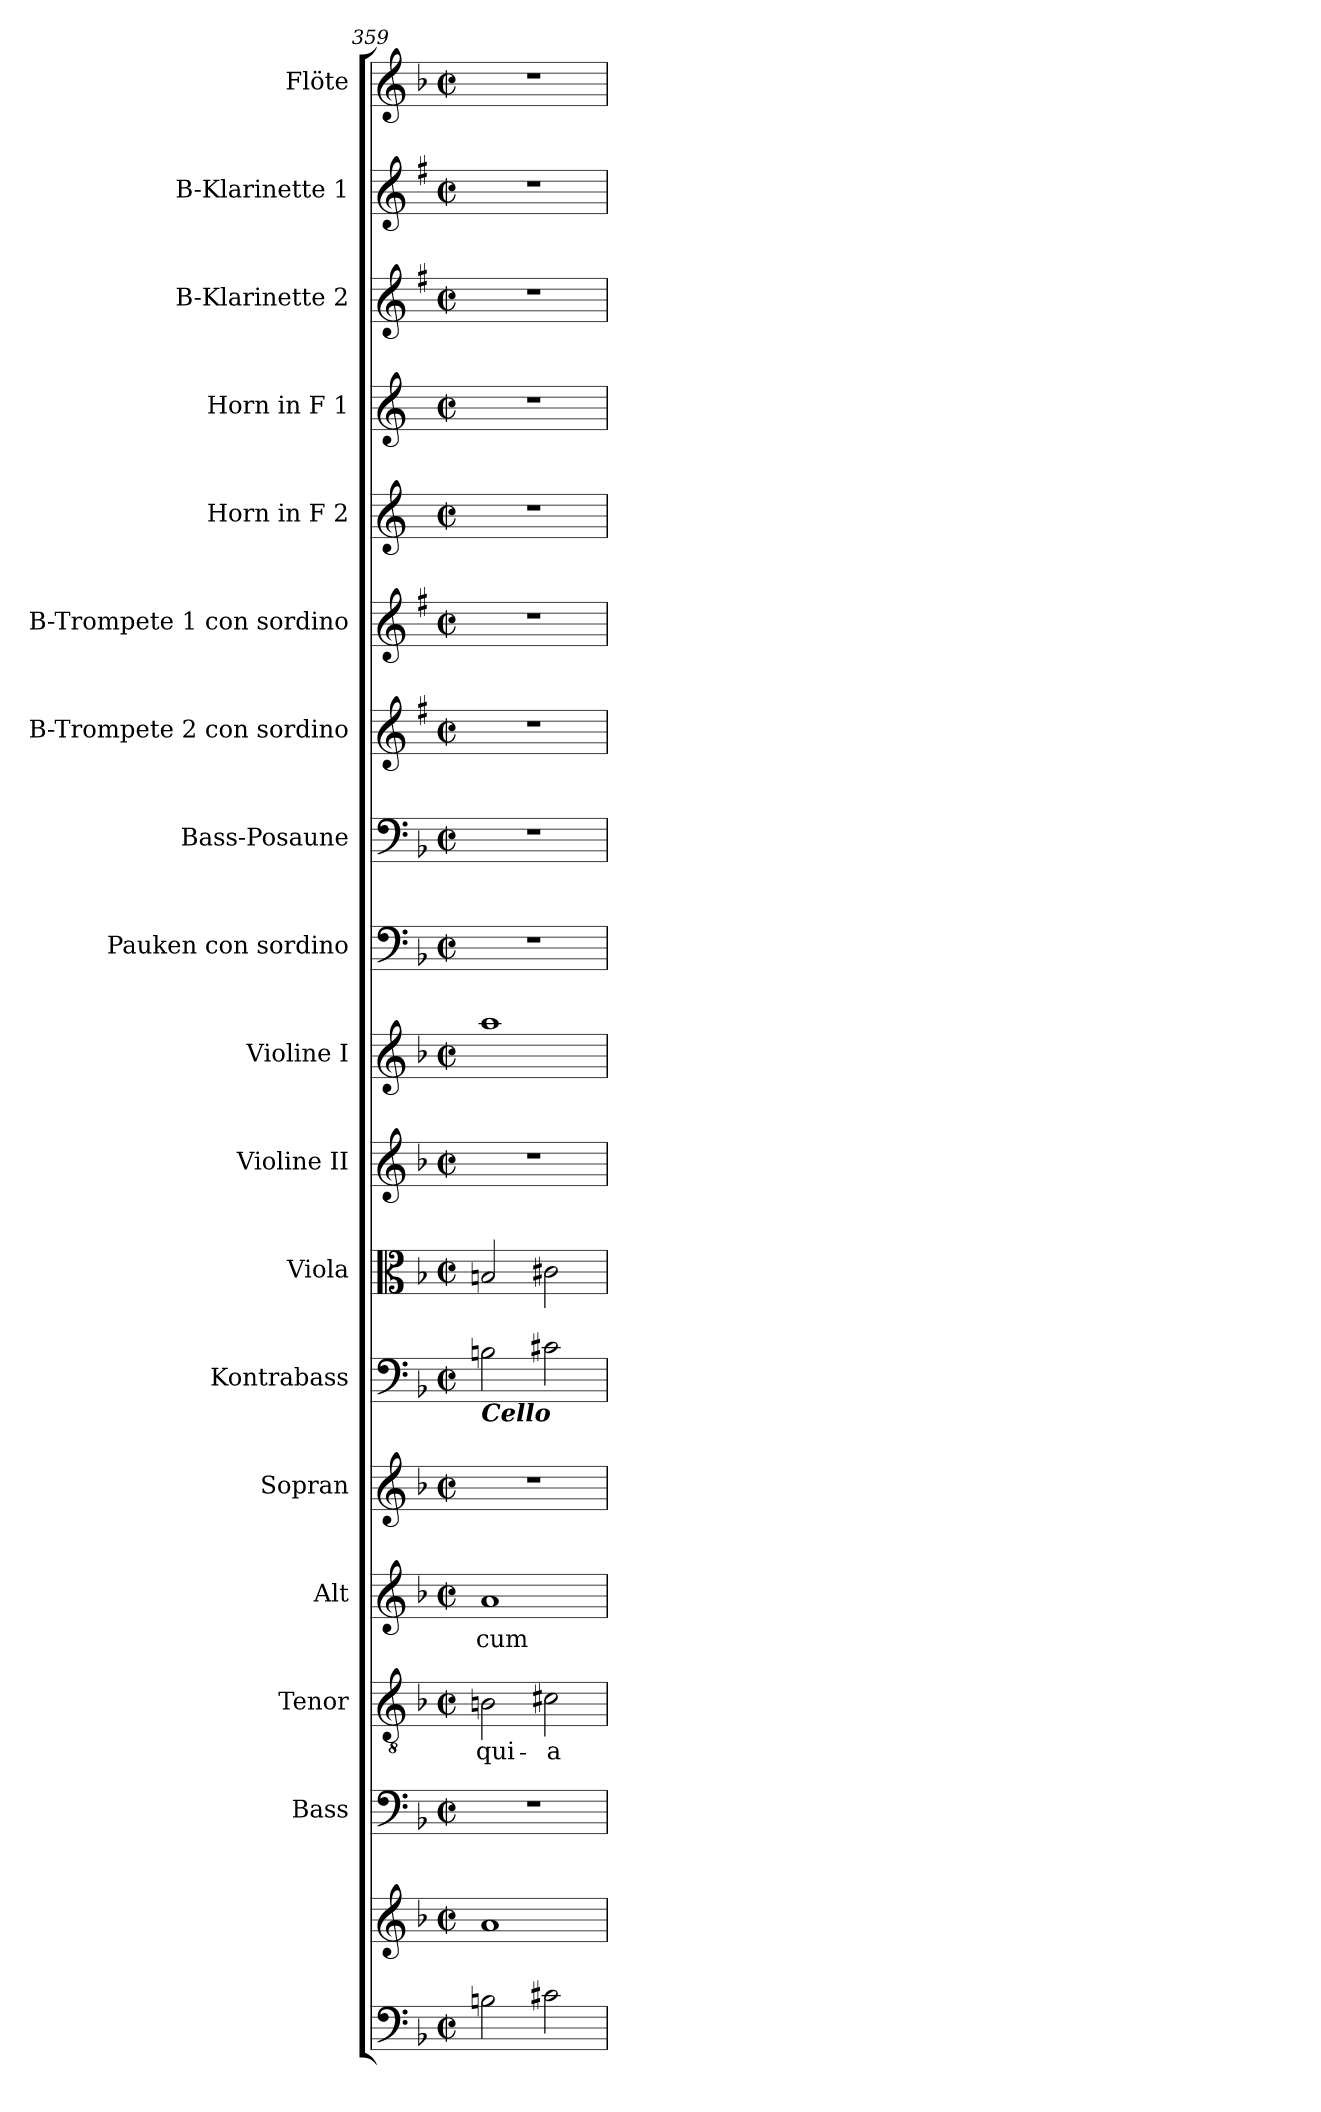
**kern	**kern	**kern	**kern	**text	**kern	**text	**kern	**kern	**kern	**kern	**kern	**kern	**kern	**kern	**kern	**kern	**kern	**kern	**kern	**kern
*part18	*part18	*part17	*part16	*part16	*part15	*part15	*part14	*part13	*part12	*part11	*part10	*part9	*part8	*part7	*part6	*part5	*part4	*part3	*part2	*part1
*staff19	*staff18	*staff17	*staff16	*staff16	*staff15	*staff15	*staff14	*staff13	*staff12	*staff11	*staff10	*staff9	*staff8	*staff7	*staff6	*staff5	*staff4	*staff3	*staff2	*staff1
*	*	*I"Bass	*I"Tenor	*	*I"Alt	*	*I"Sopran	*I"Kontrabass	*I"Viola	*I"Violine II	*I"Violine I	*I"Pauken con sordino	*I"Bass-Posaune	*I"B-Trompete 2 con sordino	*I"B-Trompete 1 con sordino	*I"Horn in F 2	*I"Horn in F 1	*I"B-Klarinette 2	*I"B-Klarinette 1	*I"Flöte
*	*	*I'B.	*I'T.	*	*I'A.	*	*I'S.	*I'Kb.	*I'Vla.	*I'Vl. II	*I'Vl. I	*I'Pk.	*I'B. Pos.	*I'B Trp. 2	*I'B Trp. 1	*	*	*I'B Kl. 2	*I'B Kl. 1	*I'Fl.
*clefF4	*clefG2	*clefF4	*clefGv2	*	*clefG2	*	*clefG2	*clefF4	*clefC3	*clefG2	*clefG2	*clefF4	*clefF4	*clefG2	*clefG2	*clefG2	*clefG2	*clefG2	*clefG2	*clefG2
*	*	*	*	*	*	*	*	*ITrd7c12	*	*	*	*	*	*ITrd1c2	*ITrd1c2	*ITrd4c7	*ITrd4c7	*ITrd1c2	*ITrd1c2	*
*k[b-]	*k[b-]	*k[b-]	*k[b-]	*	*k[b-]	*	*k[b-]	*k[b-]	*k[b-]	*k[b-]	*k[b-]	*k[b-]	*k[b-]	*k[b-]	*k[b-]	*k[b-]	*k[b-]	*k[b-]	*k[b-]	*k[b-]
*F:	*F:	*F:	*F:	*	*F:	*	*F:	*F:	*F:	*F:	*F:	*F:	*F:	*F:	*F:	*F:	*F:	*F:	*F:	*F:
*M2/2	*M2/2	*M2/2	*M2/2	*	*M2/2	*	*M2/2	*M2/2	*M2/2	*M2/2	*M2/2	*M2/2	*M2/2	*M2/2	*M2/2	*M2/2	*M2/2	*M2/2	*M2/2	*M2/2
*met(c|)	*met(c|)	*met(c|)	*met(c|)	*	*met(c|)	*	*met(c|)	*met(c|)	*met(c|)	*met(c|)	*met(c|)	*met(c|)	*met(c|)	*met(c|)	*met(c|)	*met(c|)	*met(c|)	*met(c|)	*met(c|)	*met(c|)
=359	=359	=359	=359	=359	=359	=359	=359	=359	=359	=359	=359	=359	=359	=359	=359	=359	=359	=359	=359	=359
!	!	!	!	!	!	!	!	!LO:TX:b:Bi:t=Cello	!	!	!	!	!	!	!	!	!	!	!	!
!	!	!	!	!LO:LY:b	!	!LO:LY:b	!	!	!	!	!	!	!	!	!	!	!	!	!	!
2Bn\	1a	1r	2Bn\	qui-	1a	cum	1r	2BBn\	2Bn/	1r	1aa	1r	1r	1r	1r	1r	1r	1r	1r	1r
!	!	!	!	!LO:LY:b	!	!	!	!	!	!	!	!	!	!	!	!	!	!	!	!
2c#X\	.	.	2c#X\	-a	.	.	.	2C#X\	2c#X\	.	.	.	.	.	.	.	.	.	.	.
=	=	=	=	=	=	=	=	=	=	=	=	=	=	=	=	=	=	=	=	=
*-	*-	*-	*-	*-	*-	*-	*-	*-	*-	*-	*-	*-	*-	*-	*-	*-	*-	*-	*-	*-
